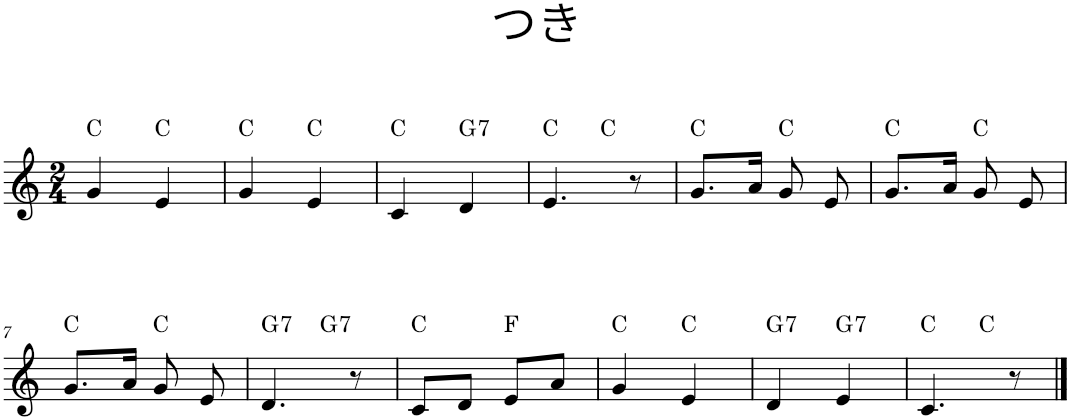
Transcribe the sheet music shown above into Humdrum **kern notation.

**kern	**harte
*part1	*part1
*staff1	*
*I"Piano	*
*I'Pno.	*
*clefG2	*
*k[]	*
*M2/4	*
=1	=1
4g/	C:maj
4e/	C:maj
=2	=2
4g/	C:maj
4e/	C:maj
=3	=3
4c/	C:maj
!	!LO:H:kt=7
4d/	G:7
=4	=4
*^	*
4.e/	4ryy	C:maj
.	4ryy	C:maj
8r	.	.
*v	*v	*
=5	=5
8.g/L	C:maj
16a/Jk	.
8g/	C:maj
8e/	.
=6	=6
8.g/L	C:maj
16a/Jk	.
8g/	C:maj
8e/	.
!!LO:LB:g=z
=7	=7
8.g/L	C:maj
16a/Jk	.
8g/	C:maj
8e/	.
=8	=8
!	!LO:H:kt=7
*^	*
4.d/	4ryy	G:7
!	!	!LO:H:kt=7
.	4ryy	G:7
8r	.	.
*v	*v	*
=9	=9
8c/L	C:maj
8d/J	.
8e/L	F:maj
8a/J	.
=10	=10
4g/	C:maj
4e/	C:maj
=11	=11
!	!LO:H:kt=7
4d/	G:7
!	!LO:H:kt=7
4e/	G:7
=12	=12
*^	*
4.c/	4ryy	C:maj
.	4ryy	C:maj
8r	.	.
*v	*v	*
==	==
*-	*-
